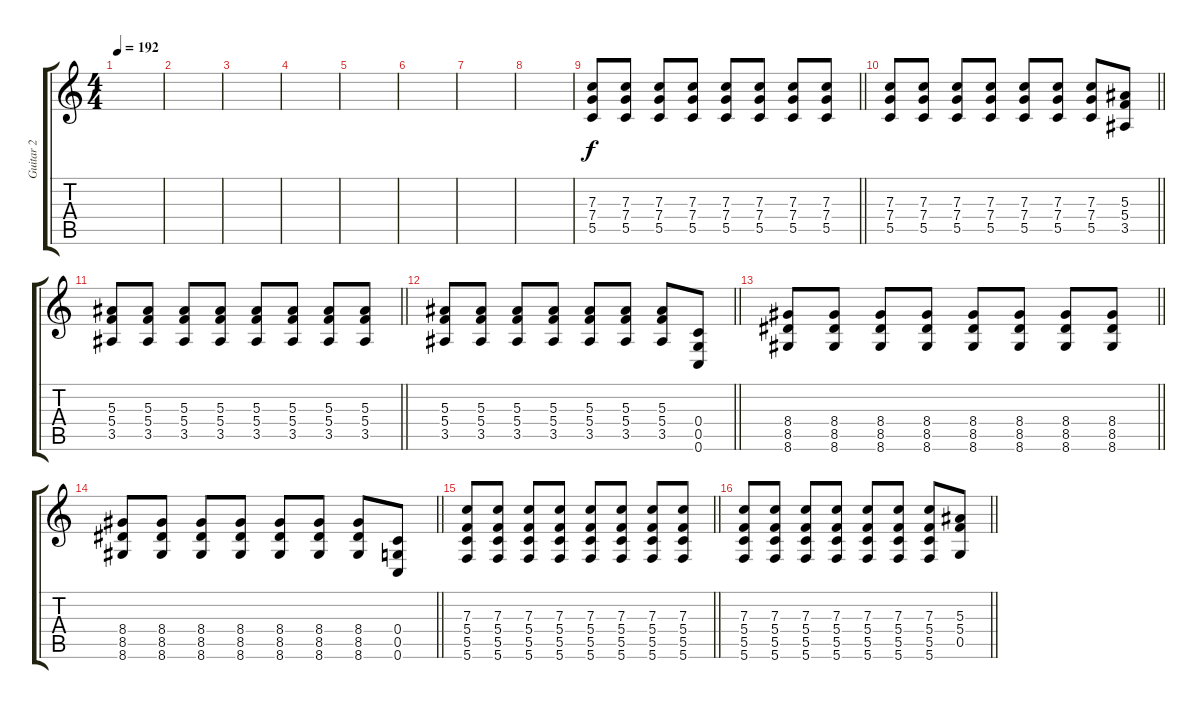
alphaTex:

\track ("Guitar 2" "Guitar 2") {instrument distortionguitar}
\staff {score tabs}
\tuning (D4 A3 F3 C3 G2 C2) {hide}
\ts (4 4)
\tempo 192
\clef g2
\ks c
|
|
|
|
|
|
|
|
\barLineRight lightlight
(7.3 7.4 5.5).8 (7.3 7.4 5.5).8 (7.3 7.4 5.5).8 (7.3 7.4 5.5).8 (7.3 7.4 5.5).8 (7.3 7.4 5.5).8 (7.3 7.4 5.5).8 (7.3 7.4 5.5).8 |
\barLineRight lightlight
(7.3 7.4 5.5).8 (7.3 7.4 5.5).8 (7.3 7.4 5.5).8 (7.3 7.4 5.5).8 (7.3 7.4 5.5).8 (7.3 7.4 5.5).8 (7.3 7.4 5.5).8 (5.3 5.4 3.5).8 |
\barLineRight lightlight
(5.3 5.4 3.5).8 (5.3 5.4 3.5).8 (5.3 5.4 3.5).8 (5.3 5.4 3.5).8 (5.3 5.4 3.5).8 (5.3 5.4 3.5).8 (5.3 5.4 3.5).8 (5.3 5.4 3.5).8 |
\barLineRight lightlight
(5.3 5.4 3.5).8 (5.3 5.4 3.5).8 (5.3 5.4 3.5).8 (5.3 5.4 3.5).8 (5.3 5.4 3.5).8 (5.3 5.4 3.5).8 (5.3 5.4 3.5).8 (0.4 0.5 0.6).8 |
\barLineRight lightlight
(8.4 8.5 8.6).8 (8.4 8.5 8.6).8 (8.4 8.5 8.6).8 (8.4 8.5 8.6).8 (8.4 8.5 8.6).8 (8.4 8.5 8.6).8 (8.4 8.5 8.6).8 (8.4 8.5 8.6).8 |
\barLineRight lightlight
(8.4 8.5 8.6).8 (8.4 8.5 8.6).8 (8.4 8.5 8.6).8 (8.4 8.5 8.6).8 (8.4 8.5 8.6).8 (8.4 8.5 8.6).8 (8.4 8.5 8.6).8 (0.4 0.5 0.6).8 |
\barLineRight lightlight
(7.3 5.4 5.5 5.6).8 (7.3 5.4 5.5 5.6).8 (7.3 5.4 5.5 5.6).8 (7.3 5.4 5.5 5.6).8 (7.3 5.4 5.5 5.6).8 (7.3 5.4 5.5 5.6).8 (7.3 5.4 5.5 5.6).8 (7.3 5.4 5.5 5.6).8 |
\barLineRight lightlight
(7.3 5.4 5.5 5.6).8 (7.3 5.4 5.5 5.6).8 (7.3 5.4 5.5 5.6).8 (7.3 5.4 5.5 5.6).8 (7.3 5.4 5.5 5.6).8 (7.3 5.4 5.5 5.6).8 (7.3 5.4 5.5 5.6).8 (5.3 5.4 0.5).8
